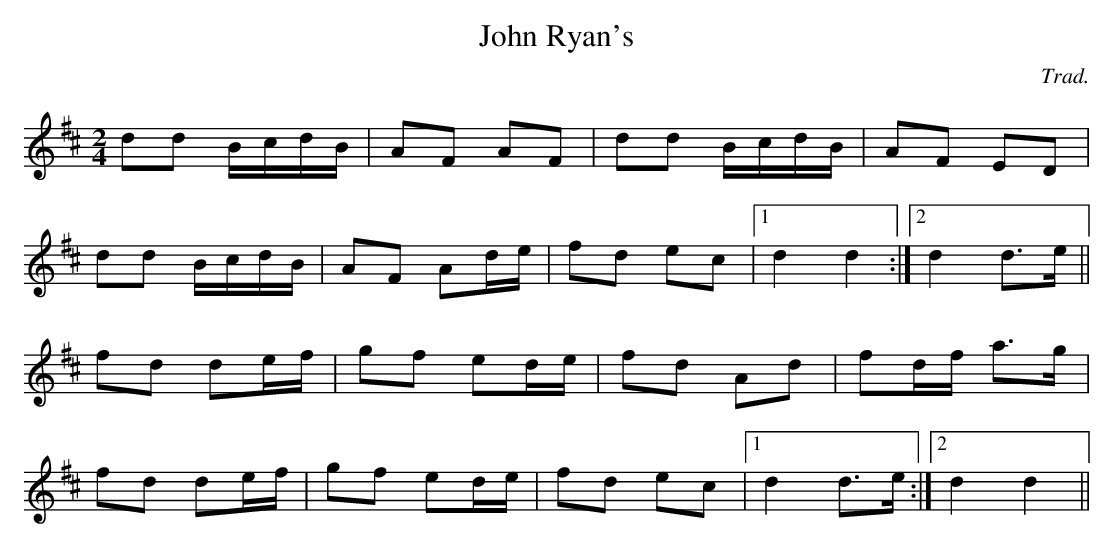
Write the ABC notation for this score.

X:1
T:John Ryan's
C:Trad.
M:2/4
L:1/8
K:D
dd B/c/d/B/|AF AF|dd B/c/d/B/|AF ED|
dd B/c/d/B/|AF Ad/e/|fd ec|1 d2 d2:|2 d2 d>e||
fd de/f/|gf ed/e/|fd Ad|fd/f/ a>g|
fd de/f/|gf ed/e/|fd ec|1 d2 d>e:|2 d2 d2||
